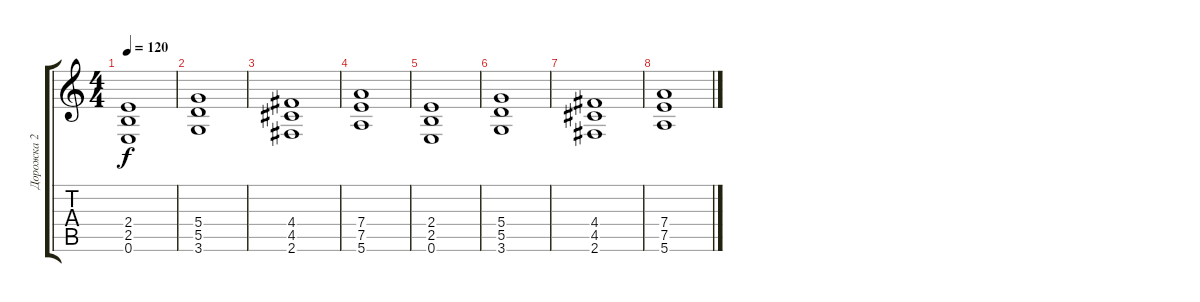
\track ("Дорожка 2" "Дорожка 2") {instrument distortionguitar}
\staff {score tabs}
\tuning (E4 B3 G3 D3 A2 E2) {hide}
\ts (4 4)
\tempo 120
\clef g2
\ks c
(2.4 2.5 0.6).1{dy f} |
(5.4 5.5 3.6).1 |
(4.4 4.5 2.6).1 |
(7.4 7.5 5.6).1 |
(2.4 2.5 0.6).1 |
(5.4 5.5 3.6).1 |
(4.4 4.5 2.6).1 |
(7.4 7.5 5.6).1
